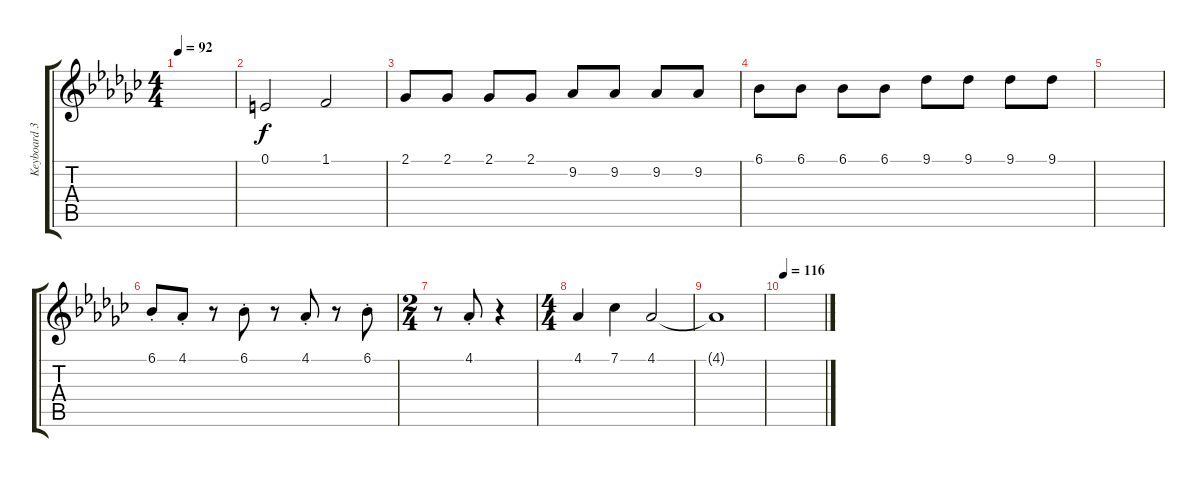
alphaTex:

\track ("Keyboard 3-2" "Keyboard 3") {instrument synthstrings1}
\staff {score tabs}
\tuning (E4 B3 G3 D3 A2 E2) {hide}
\ts (4 4)
\tempo 92
\clef g2
\ks gb
|
0.1.2 1.1.2 |
2.1.8 2.1.8 2.1.8 2.1.8 9.2.8 9.2.8 9.2.8 9.2.8 |
6.1.8 6.1.8 6.1.8 6.1.8 9.1.8 9.1.8 9.1.8 9.1.8 |
|
6.1{st}.8 4.1{st}.8 r.8 6.1{st}.8 r.8 4.1{st}.8 r.8 6.1{st}.8 |
\ts (2 4)
r.8 4.1{st}.8 r.4 |
\ts (4 4)
4.1.4 7.1.4 4.1.2 |
4.1{t}.1 |
\tempo 116
